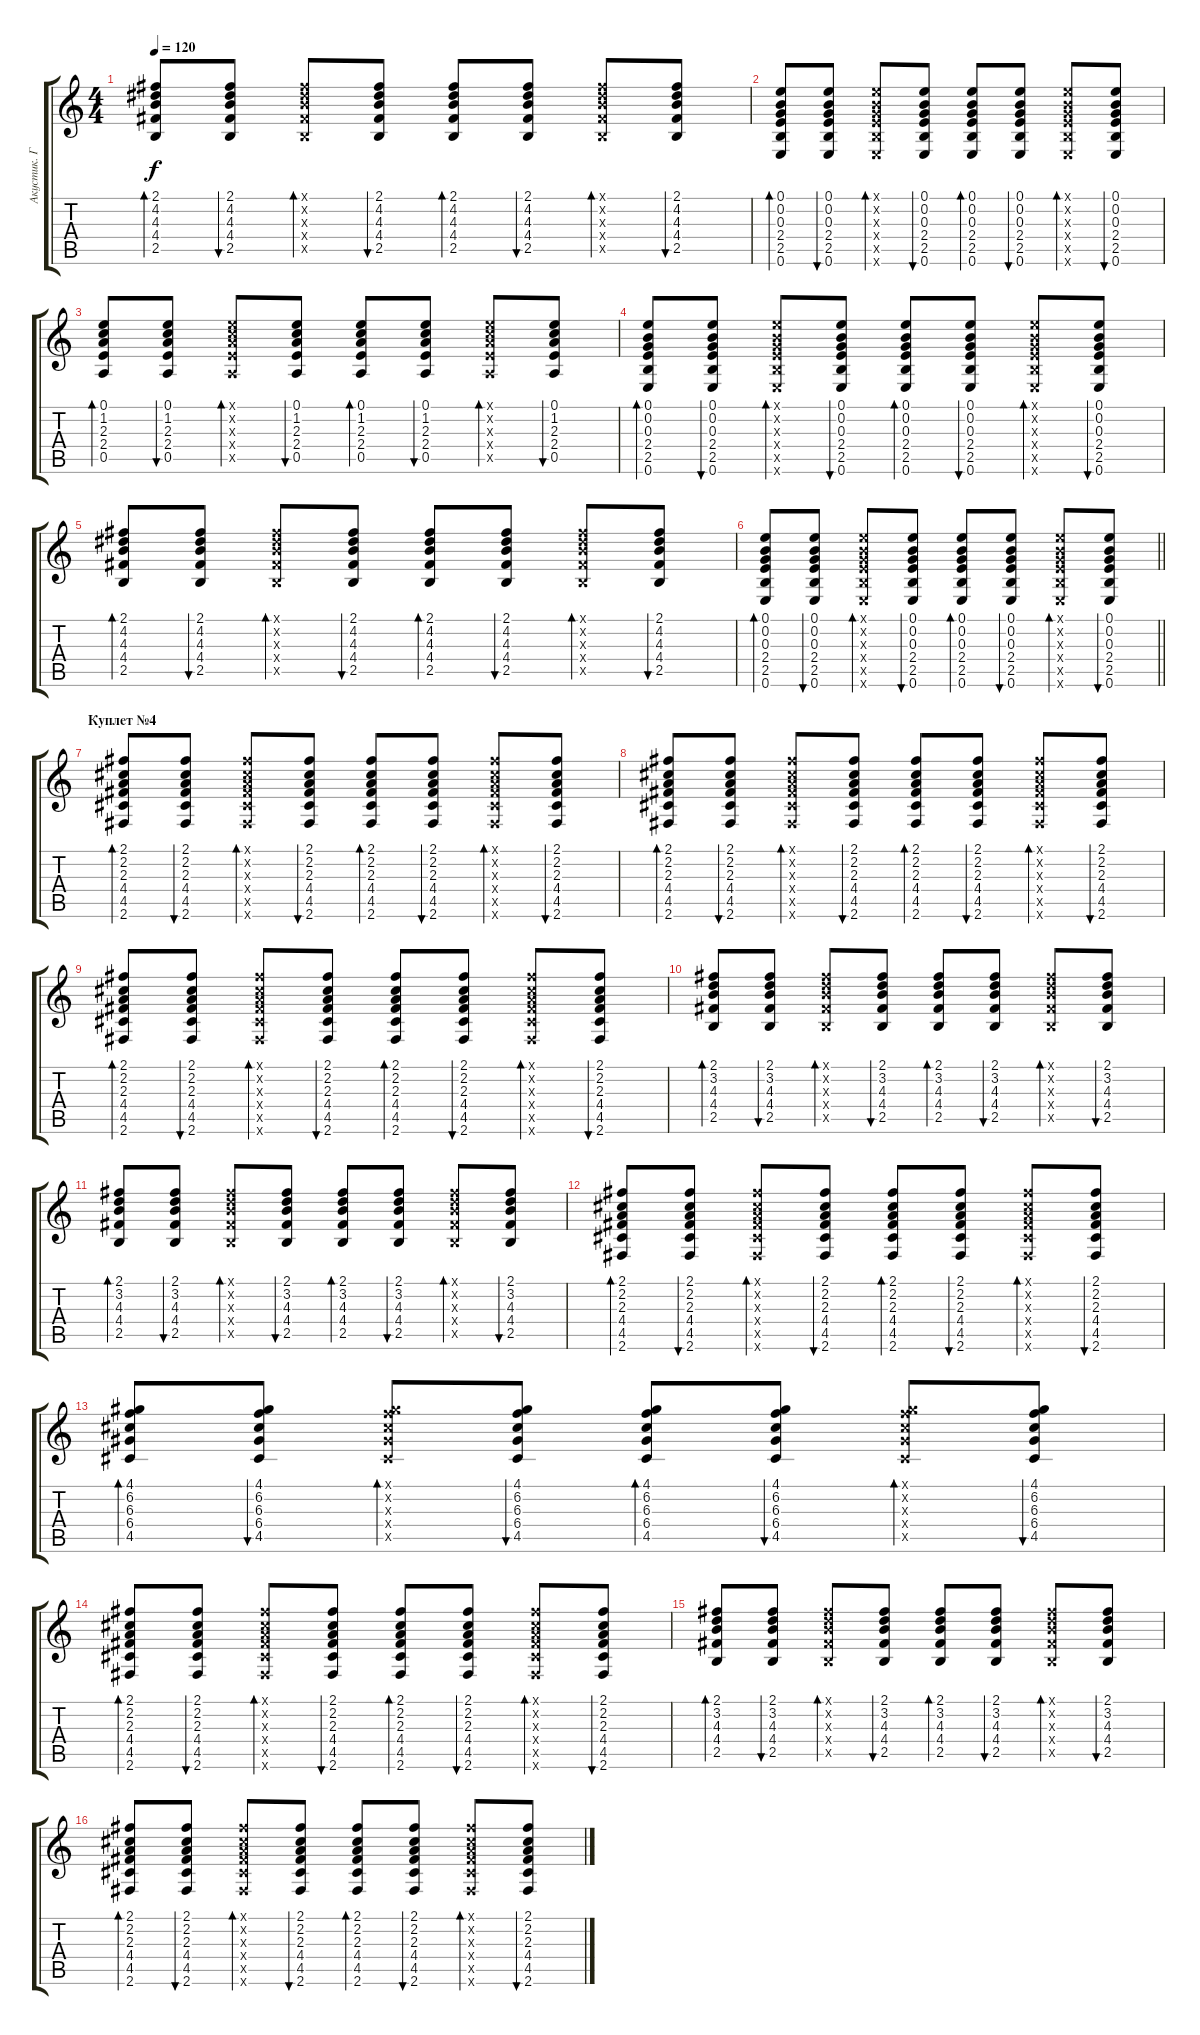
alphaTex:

\track ("Акустик. Гитара" "Акустик. Г") {instrument acousticguitarsteel}
\staff {score tabs}
\tuning (E4 B3 G3 D3 A2 E2) {hide}
\ts (4 4)
\tempo 120
\clef g2
\ks c
(2.1 4.2 4.3 4.4 2.5).8{bd 30 dy f} (2.1 4.2 4.3 4.4 2.5).8{bu 30} (2.1{x} 4.2{x} 4.3{x} 4.4{x} 2.5{x}).8{bd 30} (2.1 4.2 4.3 4.4 2.5).8{bu 30} (2.1 4.2 4.3 4.4 2.5).8{bd 30} (2.1 4.2 4.3 4.4 2.5).8{bu 30} (2.1{x} 4.2{x} 4.3{x} 4.4{x} 2.5{x}).8{bd 30} (2.1 4.2 4.3 4.4 2.5).8{bu 30} |
(0.1 0.2 0.3 2.4 2.5 0.6).8{bd 30} (0.1 0.2 0.3 2.4 2.5 0.6).8{bu 30} (0.1{x} 0.2{x} 0.3{x} 2.4{x} 2.5{x} 0.6{x}).8{bd 30} (0.1 0.2 0.3 2.4 2.5 0.6).8{bu 30} (0.1 0.2 0.3 2.4 2.5 0.6).8{bd 30} (0.1 0.2 0.3 2.4 2.5 0.6).8{bu 30} (0.1{x} 0.2{x} 0.3{x} 2.4{x} 2.5{x} 0.6{x}).8{bd 30} (0.1 0.2 0.3 2.4 2.5 0.6).8{bu 30} |
(0.1 1.2 2.3 2.4 0.5).8{bd 30} (0.1 1.2 2.3 2.4 0.5).8{bu 30} (0.1{x} 1.2{x} 2.3{x} 2.4{x} 0.5{x}).8{bd 30} (0.1 1.2 2.3 2.4 0.5).8{bu 30} (0.1 1.2 2.3 2.4 0.5).8{bd 30} (0.1 1.2 2.3 2.4 0.5).8{bu 30} (0.1{x} 1.2{x} 2.3{x} 2.4{x} 0.5{x}).8{bd 30} (0.1 1.2 2.3 2.4 0.5).8{bu 30} |
(0.1 0.2 0.3 2.4 2.5 0.6).8{bd 30} (0.1 0.2 0.3 2.4 2.5 0.6).8{bu 30} (0.1{x} 0.2{x} 0.3{x} 2.4{x} 2.5{x} 0.6{x}).8{bd 30} (0.1 0.2 0.3 2.4 2.5 0.6).8{bu 30} (0.1 0.2 0.3 2.4 2.5 0.6).8{bd 30} (0.1 0.2 0.3 2.4 2.5 0.6).8{bu 30} (0.1{x} 0.2{x} 0.3{x} 2.4{x} 2.5{x} 0.6{x}).8{bd 30} (0.1 0.2 0.3 2.4 2.5 0.6).8{bu 30} |
(2.1 4.2 4.3 4.4 2.5).8{bd 30} (2.1 4.2 4.3 4.4 2.5).8{bu 30} (2.1{x} 4.2{x} 4.3{x} 4.4{x} 2.5{x}).8{bd 30} (2.1 4.2 4.3 4.4 2.5).8{bu 30} (2.1 4.2 4.3 4.4 2.5).8{bd 30} (2.1 4.2 4.3 4.4 2.5).8{bu 30} (2.1{x} 4.2{x} 4.3{x} 4.4{x} 2.5{x}).8{bd 30} (2.1 4.2 4.3 4.4 2.5).8{bu 30} |
\barLineRight lightlight
(0.1 0.2 0.3 2.4 2.5 0.6).8{bd 30} (0.1 0.2 0.3 2.4 2.5 0.6).8{bu 30} (0.1{x} 0.2{x} 0.3{x} 2.4{x} 2.5{x} 0.6{x}).8{bd 30} (0.1 0.2 0.3 2.4 2.5 0.6).8{bu 30} (0.1 0.2 0.3 2.4 2.5 0.6).8{bd 30} (0.1 0.2 0.3 2.4 2.5 0.6).8{bu 30} (0.1{x} 0.2{x} 0.3{x} 2.4{x} 2.5{x} 0.6{x}).8{bd 30} (0.1 0.2 0.3 2.4 2.5 0.6).8{bu 30} |
\section ("" "Куплет №4")
(2.1 2.2 2.3 4.4 4.5 2.6).8{bd 30} (2.1 2.2 2.3 4.4 4.5 2.6).8{bu 30} (2.1{x} 2.2{x} 2.3{x} 4.4{x} 4.5{x} 2.6{x}).8{bd 30} (2.1 2.2 2.3 4.4 4.5 2.6).8{bu 30} (2.1 2.2 2.3 4.4 4.5 2.6).8{bd 30} (2.1 2.2 2.3 4.4 4.5 2.6).8{bu 30} (2.1{x} 2.2{x} 2.3{x} 4.4{x} 4.5{x} 2.6{x}).8{bd 30} (2.1 2.2 2.3 4.4 4.5 2.6).8{bu 30} |
(2.1 2.2 2.3 4.4 4.5 2.6).8{bd 30} (2.1 2.2 2.3 4.4 4.5 2.6).8{bu 30} (2.1{x} 2.2{x} 2.3{x} 4.4{x} 4.5{x} 2.6{x}).8{bd 30} (2.1 2.2 2.3 4.4 4.5 2.6).8{bu 30} (2.1 2.2 2.3 4.4 4.5 2.6).8{bd 30} (2.1 2.2 2.3 4.4 4.5 2.6).8{bu 30} (2.1{x} 2.2{x} 2.3{x} 4.4{x} 4.5{x} 2.6{x}).8{bd 30} (2.1 2.2 2.3 4.4 4.5 2.6).8{bu 30} |
(2.1 2.2 2.3 4.4 4.5 2.6).8{bd 30} (2.1 2.2 2.3 4.4 4.5 2.6).8{bu 30} (2.1{x} 2.2{x} 2.3{x} 4.4{x} 4.5{x} 2.6{x}).8{bd 30} (2.1 2.2 2.3 4.4 4.5 2.6).8{bu 30} (2.1 2.2 2.3 4.4 4.5 2.6).8{bd 30} (2.1 2.2 2.3 4.4 4.5 2.6).8{bu 30} (2.1{x} 2.2{x} 2.3{x} 4.4{x} 4.5{x} 2.6{x}).8{bd 30} (2.1 2.2 2.3 4.4 4.5 2.6).8{bu 30} |
(2.1 3.2 4.3 4.4 2.5).8{bd 30} (2.1 3.2 4.3 4.4 2.5).8{bu 30} (2.1{x} 3.2{x} 4.3{x} 4.4{x} 2.5{x}).8{bd 30} (2.1 3.2 4.3 4.4 2.5).8{bu 30} (2.1 3.2 4.3 4.4 2.5).8{bd 30} (2.1 3.2 4.3 4.4 2.5).8{bu 30} (2.1{x} 3.2{x} 4.3{x} 4.4{x} 2.5{x}).8{bd 30} (2.1 3.2 4.3 4.4 2.5).8{bu 30} |
(2.1 3.2 4.3 4.4 2.5).8{bd 30} (2.1 3.2 4.3 4.4 2.5).8{bu 30} (2.1{x} 3.2{x} 4.3{x} 4.4{x} 2.5{x}).8{bd 30} (2.1 3.2 4.3 4.4 2.5).8{bu 30} (2.1 3.2 4.3 4.4 2.5).8{bd 30} (2.1 3.2 4.3 4.4 2.5).8{bu 30} (2.1{x} 3.2{x} 4.3{x} 4.4{x} 2.5{x}).8{bd 30} (2.1 3.2 4.3 4.4 2.5).8{bu 30} |
(2.1 2.2 2.3 4.4 4.5 2.6).8{bd 30} (2.1 2.2 2.3 4.4 4.5 2.6).8{bu 30} (2.1{x} 2.2{x} 2.3{x} 4.4{x} 4.5{x} 2.6{x}).8{bd 30} (2.1 2.2 2.3 4.4 4.5 2.6).8{bu 30} (2.1 2.2 2.3 4.4 4.5 2.6).8{bd 30} (2.1 2.2 2.3 4.4 4.5 2.6).8{bu 30} (2.1{x} 2.2{x} 2.3{x} 4.4{x} 4.5{x} 2.6{x}).8{bd 30} (2.1 2.2 2.3 4.4 4.5 2.6).8{bu 30} |
(4.1 6.2 6.3 6.4 4.5).8{bd 30} (4.1 6.2 6.3 6.4 4.5).8{bu 30} (4.1{x} 6.2{x} 6.3{x} 6.4{x} 4.5{x}).8{bd 30} (4.1 6.2 6.3 6.4 4.5).8{bu 30} (4.1 6.2 6.3 6.4 4.5).8{bd 30} (4.1 6.2 6.3 6.4 4.5).8{bu 30} (4.1{x} 6.2{x} 6.3{x} 6.4{x} 4.5{x}).8{bd 30} (4.1 6.2 6.3 6.4 4.5).8{bu 30} |
(2.1 2.2 2.3 4.4 4.5 2.6).8{bd 30} (2.1 2.2 2.3 4.4 4.5 2.6).8{bu 30} (2.1{x} 2.2{x} 2.3{x} 4.4{x} 4.5{x} 2.6{x}).8{bd 30} (2.1 2.2 2.3 4.4 4.5 2.6).8{bu 30} (2.1 2.2 2.3 4.4 4.5 2.6).8{bd 30} (2.1 2.2 2.3 4.4 4.5 2.6).8{bu 30} (2.1{x} 2.2{x} 2.3{x} 4.4{x} 4.5{x} 2.6{x}).8{bd 30} (2.1 2.2 2.3 4.4 4.5 2.6).8{bu 30} |
(2.1 3.2 4.3 4.4 2.5).8{bd 30} (2.1 3.2 4.3 4.4 2.5).8{bu 30} (2.1{x} 3.2{x} 4.3{x} 4.4{x} 2.5{x}).8{bd 30} (2.1 3.2 4.3 4.4 2.5).8{bu 30} (2.1 3.2 4.3 4.4 2.5).8{bd 30} (2.1 3.2 4.3 4.4 2.5).8{bu 30} (2.1{x} 3.2{x} 4.3{x} 4.4{x} 2.5{x}).8{bd 30} (2.1 3.2 4.3 4.4 2.5).8{bu 30} |
(2.1 2.2 2.3 4.4 4.5 2.6).8{bd 30} (2.1 2.2 2.3 4.4 4.5 2.6).8{bu 30} (2.1{x} 2.2{x} 2.3{x} 4.4{x} 4.5{x} 2.6{x}).8{bd 30} (2.1 2.2 2.3 4.4 4.5 2.6).8{bu 30} (2.1 2.2 2.3 4.4 4.5 2.6).8{bd 30} (2.1 2.2 2.3 4.4 4.5 2.6).8{bu 30} (2.1{x} 2.2{x} 2.3{x} 4.4{x} 4.5{x} 2.6{x}).8{bd 30} (2.1 2.2 2.3 4.4 4.5 2.6).8{bu 30}
